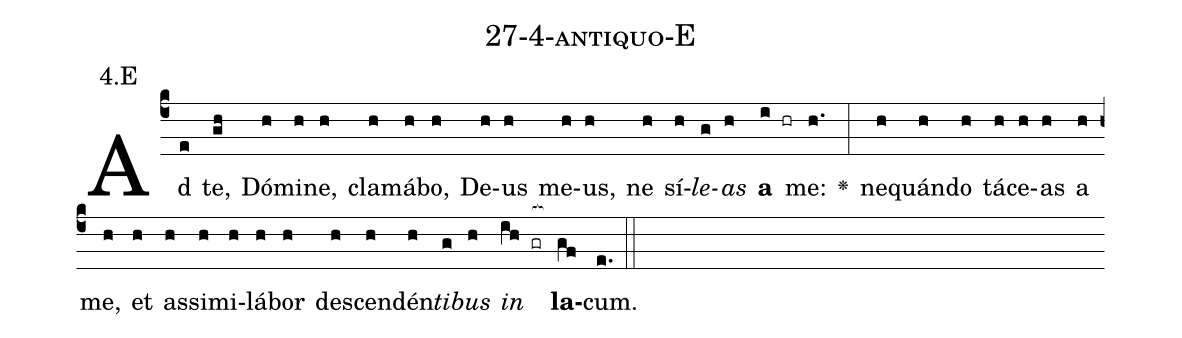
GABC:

name: 27-4-antiquo-E;
annotation: 4.E;
%%
(c4)Ad(e) te,(gh) Dó(h)mi(h)ne,(h) cla(h)má(h)bo,(h) De(h)us(h) me(h)us,(h) ne(h) sí(h)<i>le</i>(g)<i>as</i>(h) <b>a</b>(i hr) me:(h.) <v>\greheightstar</v>(:) ne(h)quán(h)do(h) tá(h)ce(h)as(h) a(h) me,(h) et(h) as(h)si(h)mi(h)lá(h)bor(h) de(h)scen(h)dén(h)<i>ti</i>(g)<i>bus</i>(h) <i>in</i>(ih gr[ocb:1{]) <b>la</b>(gf[ocb:0}])cum.(e.) (::)


%E(h) u(g) o(h) u(ih) a(gf) e.(e.) (::)
